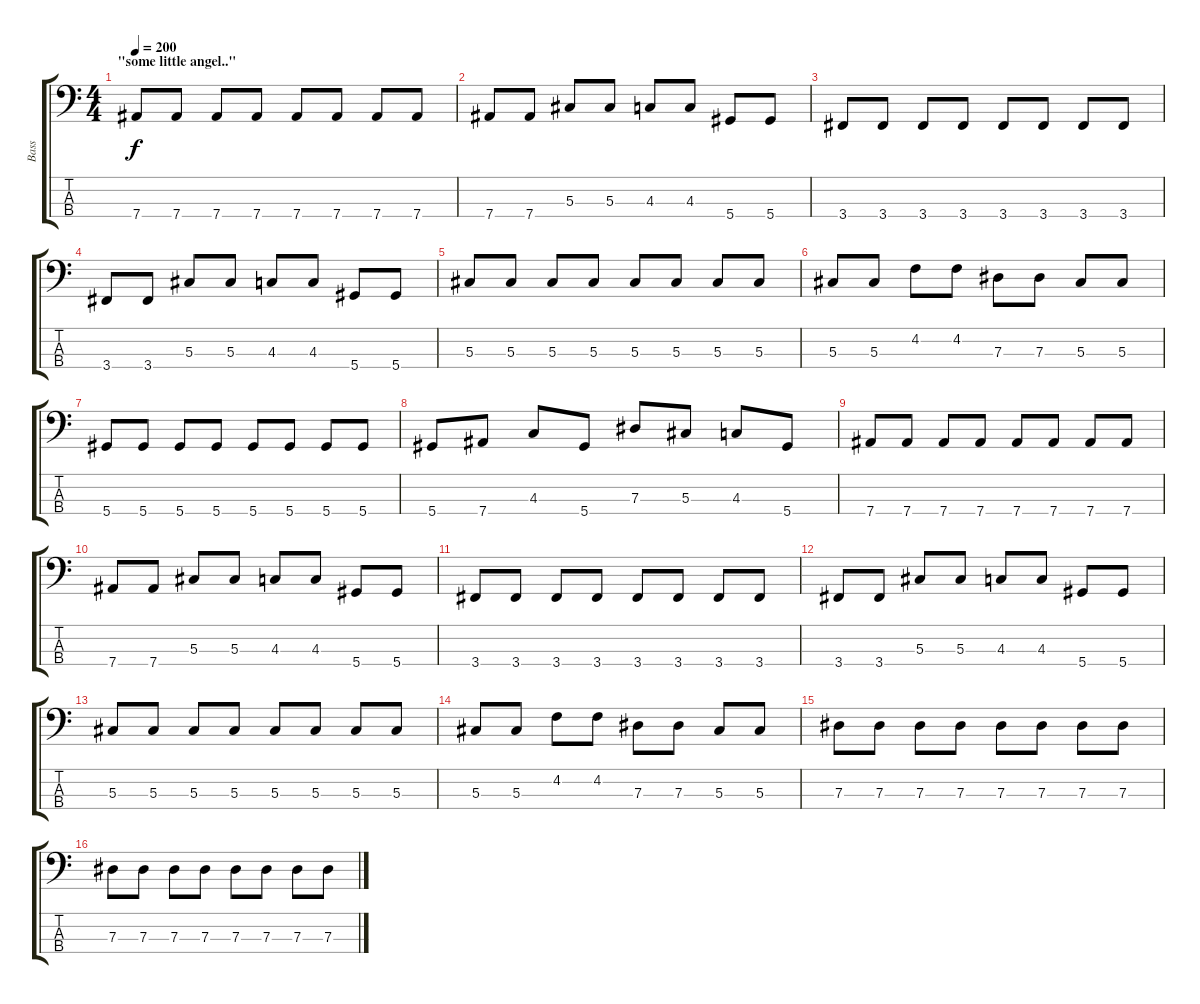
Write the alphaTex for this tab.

\track ("Bass" "Bass") {instrument electricbasspick}
\staff {score tabs}
\tuning (Gb2 Db2 Ab1 Eb1) {hide}
\ts (4 4)
\section ("" "\"some little angel..\"")
\tempo 200
\clef f4
\ks c
7.4.8{dy f} 7.4.8 7.4.8 7.4.8 7.4.8 7.4.8 7.4.8 7.4.8 |
7.4.8 7.4.8 5.3.8 5.3.8 4.3.8 4.3.8 5.4.8 5.4.8 |
3.4.8 3.4.8 3.4.8 3.4.8 3.4.8 3.4.8 3.4.8 3.4.8 |
3.4.8 3.4.8 5.3.8 5.3.8 4.3.8 4.3.8 5.4.8 5.4.8 |
5.3.8 5.3.8 5.3.8 5.3.8 5.3.8 5.3.8 5.3.8 5.3.8 |
5.3.8 5.3.8 4.2.8 4.2.8 7.3.8 7.3.8 5.3.8 5.3.8 |
5.4.8 5.4.8 5.4.8 5.4.8 5.4.8 5.4.8 5.4.8 5.4.8 |
5.4.8 7.4.8 4.3.8 5.4.8 7.3.8 5.3.8 4.3.8 5.4.8 |
7.4.8 7.4.8 7.4.8 7.4.8 7.4.8 7.4.8 7.4.8 7.4.8 |
7.4.8 7.4.8 5.3.8 5.3.8 4.3.8 4.3.8 5.4.8 5.4.8 |
3.4.8 3.4.8 3.4.8 3.4.8 3.4.8 3.4.8 3.4.8 3.4.8 |
3.4.8 3.4.8 5.3.8 5.3.8 4.3.8 4.3.8 5.4.8 5.4.8 |
5.3.8 5.3.8 5.3.8 5.3.8 5.3.8 5.3.8 5.3.8 5.3.8 |
5.3.8 5.3.8 4.2.8 4.2.8 7.3.8 7.3.8 5.3.8 5.3.8 |
7.3.8 7.3.8 7.3.8 7.3.8 7.3.8 7.3.8 7.3.8 7.3.8 |
7.3.8 7.3.8 7.3.8 7.3.8 7.3.8 7.3.8 7.3.8 7.3.8
